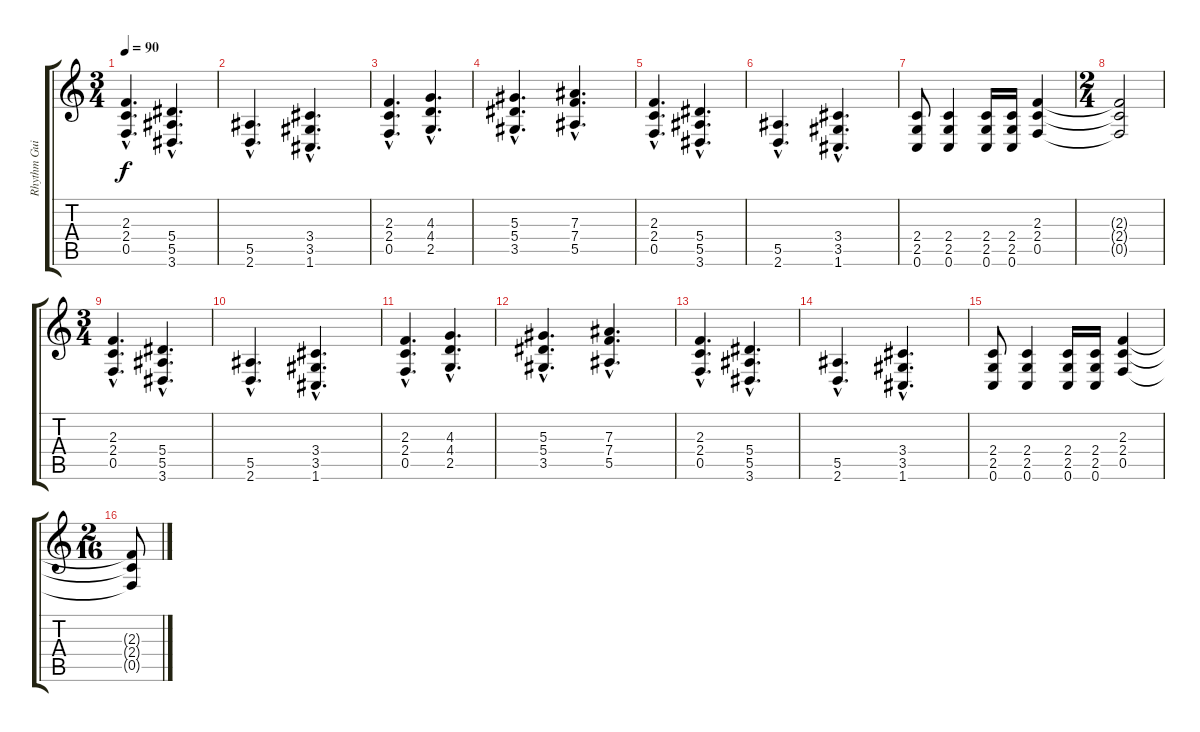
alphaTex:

\track ("Rhythm Guitar" "Rhythm Gui") {instrument distortionguitar}
\staff {score tabs}
\tuning (C4 G3 Eb3 Bb2 F2 C2) {hide}
\ts (3 4)
\tempo 90
\clef g2
\ks c
(2.3{hac} 2.4{hac} 0.5{hac}).4{d dy f} (5.4{hac} 5.5{hac} 3.6{hac}).4{d} |
(5.5{hac} 2.6{hac}).4{d} (3.4{hac} 3.5{hac} 1.6{hac}).4{d} |
(2.3{hac} 2.4{hac} 0.5{hac}).4{d} (4.3{hac} 4.4{hac} 2.5{hac}).4{d} |
(5.3{hac} 5.4{hac} 3.5{hac}).4{d} (7.3{hac} 7.4{hac} 5.5{hac}).4{d} |
(2.3{hac} 2.4{hac} 0.5{hac}).4{d} (5.4{hac} 5.5{hac} 3.6{hac}).4{d} |
(5.5{hac} 2.6{hac}).4{d} (3.4{hac} 3.5{hac} 1.6{hac}).4{d} |
(2.4 2.5 0.6).8 (2.4 2.5 0.6).4 (2.4 2.5 0.6).16 (2.4 2.5 0.6).16 (2.3 2.4 0.5).4 |
\ts (2 4)
(2.3{t} 2.4{t} 0.5{t}).2 |
\ts (3 4)
(2.3{hac} 2.4{hac} 0.5{hac}).4{d volume 12} (5.4{hac} 5.5{hac} 3.6{hac}).4{d} |
(5.5{hac} 2.6{hac}).4{d} (3.4{hac} 3.5{hac} 1.6{hac}).4{d} |
(2.3{hac} 2.4{hac} 0.5{hac}).4{d volume 9} (4.3{hac} 4.4{hac} 2.5{hac}).4{d} |
(5.3{hac} 5.4{hac} 3.5{hac}).4{d} (7.3{hac} 7.4{hac} 5.5{hac}).4{d} |
(2.3{hac} 2.4{hac} 0.5{hac}).4{d volume 5} (5.4{hac} 5.5{hac} 3.6{hac}).4{d} |
(5.5{hac} 2.6{hac}).4{d} (3.4{hac} 3.5{hac} 1.6{hac}).4{d} |
(2.4 2.5 0.6).8{volume 0} (2.4 2.5 0.6).4 (2.4 2.5 0.6).16 (2.4 2.5 0.6).16 (2.3 2.4 0.5).4 |
\ts (2 16)
(2.3{t} 2.4{t} 0.5{t}).8
